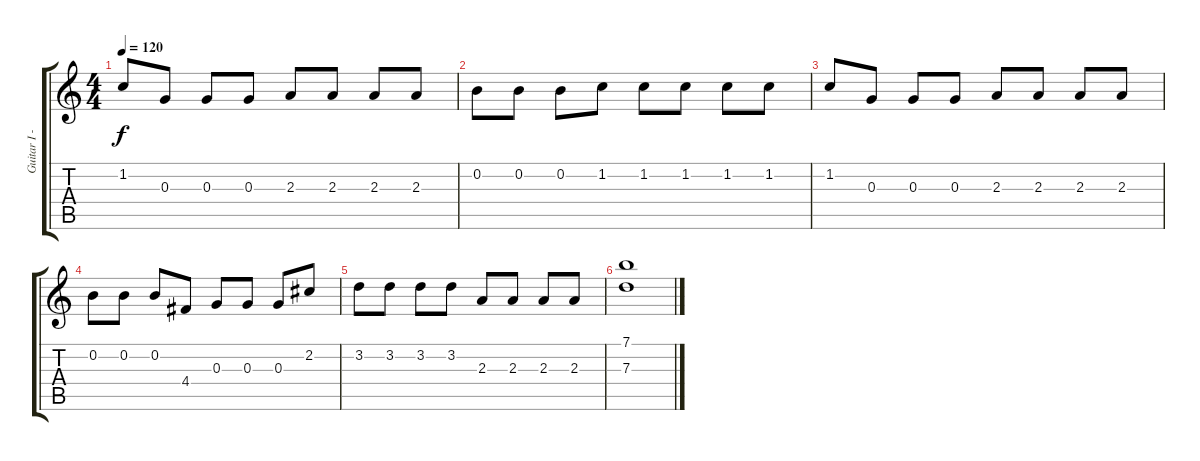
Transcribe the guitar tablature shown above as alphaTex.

\track ("Guitar I - Grag Hetson" "Guitar I -") {instrument distortionguitar}
\staff {score tabs}
\tuning (E4 B3 G3 D3 A2 E2) {hide}
\ts (4 4)
\tempo 120
\clef g2
\ks c
1.2.8{dy f} 0.3.8 0.3.8 0.3.8 2.3.8 2.3.8 2.3.8 2.3.8 |
0.2.8 0.2.8 0.2.8 1.2.8 1.2.8 1.2.8 1.2.8 1.2.8 |
1.2.8 0.3.8 0.3.8 0.3.8 2.3.8 2.3.8 2.3.8 2.3.8 |
0.2.8 0.2.8 0.2.8 4.4.8 0.3.8 0.3.8 0.3.8 2.2.8 |
3.2.8 3.2.8 3.2.8 3.2.8 2.3.8 2.3.8 2.3.8 2.3.8 |
(7.1 7.3).1
